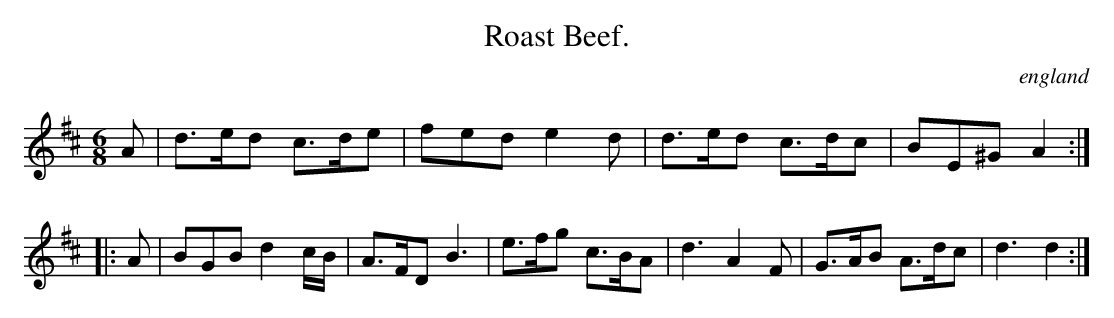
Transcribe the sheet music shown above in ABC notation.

X:1
T:Roast Beef.
O:england
M:6/8
L:1/8
K:D
A|d>ed c>de  |fed  e2d|d>ed c>dc|BE^G A2::
A|BGB  d2c/B/|A>FD B3 |e>fg c>BA|d3   A2F|G>AB A>dc|d3 d2:|
